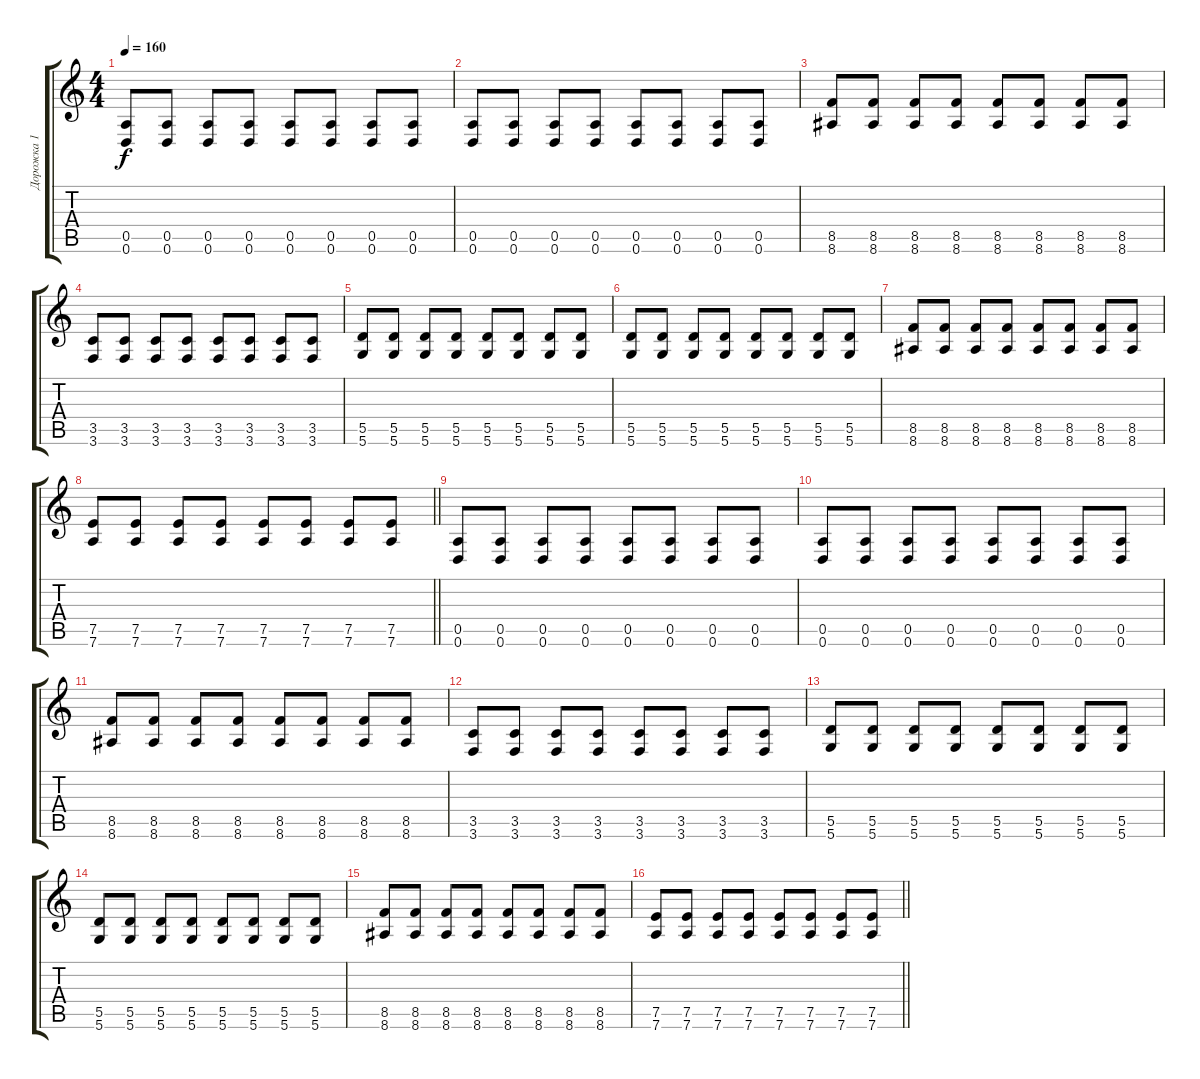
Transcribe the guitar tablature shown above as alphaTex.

\track ("Дорожка 1" "Дорожка 1") {instrument distortionguitar}
\staff {score tabs}
\tuning (E4 B3 G3 D3 A2 D2) {hide}
\ts (4 4)
\tempo 160
\clef g2
\ks c
(0.5 0.6).8{dy f} (0.5 0.6).8 (0.5 0.6).8 (0.5 0.6).8 (0.5 0.6).8 (0.5 0.6).8 (0.5 0.6).8 (0.5 0.6).8 |
(0.5 0.6).8 (0.5 0.6).8 (0.5 0.6).8 (0.5 0.6).8 (0.5 0.6).8 (0.5 0.6).8 (0.5 0.6).8 (0.5 0.6).8 |
(8.5 8.6).8 (8.5 8.6).8 (8.5 8.6).8 (8.5 8.6).8 (8.5 8.6).8 (8.5 8.6).8 (8.5 8.6).8 (8.5 8.6).8 |
(3.5 3.6).8 (3.5 3.6).8 (3.5 3.6).8 (3.5 3.6).8 (3.5 3.6).8 (3.5 3.6).8 (3.5 3.6).8 (3.5 3.6).8 |
(5.5 5.6).8 (5.5 5.6).8 (5.5 5.6).8 (5.5 5.6).8 (5.5 5.6).8 (5.5 5.6).8 (5.5 5.6).8 (5.5 5.6).8 |
(5.5 5.6).8 (5.5 5.6).8 (5.5 5.6).8 (5.5 5.6).8 (5.5 5.6).8 (5.5 5.6).8 (5.5 5.6).8 (5.5 5.6).8 |
(8.5 8.6).8 (8.5 8.6).8 (8.5 8.6).8 (8.5 8.6).8 (8.5 8.6).8 (8.5 8.6).8 (8.5 8.6).8 (8.5 8.6).8 |
\barLineRight lightlight
(7.5 7.6).8 (7.5 7.6).8 (7.5 7.6).8 (7.5 7.6).8 (7.5 7.6).8 (7.5 7.6).8 (7.5 7.6).8 (7.5 7.6).8 |
(0.5 0.6).8 (0.5 0.6).8 (0.5 0.6).8 (0.5 0.6).8 (0.5 0.6).8 (0.5 0.6).8 (0.5 0.6).8 (0.5 0.6).8 |
(0.5 0.6).8 (0.5 0.6).8 (0.5 0.6).8 (0.5 0.6).8 (0.5 0.6).8 (0.5 0.6).8 (0.5 0.6).8 (0.5 0.6).8 |
(8.5 8.6).8 (8.5 8.6).8 (8.5 8.6).8 (8.5 8.6).8 (8.5 8.6).8 (8.5 8.6).8 (8.5 8.6).8 (8.5 8.6).8 |
(3.5 3.6).8 (3.5 3.6).8 (3.5 3.6).8 (3.5 3.6).8 (3.5 3.6).8 (3.5 3.6).8 (3.5 3.6).8 (3.5 3.6).8 |
(5.5 5.6).8 (5.5 5.6).8 (5.5 5.6).8 (5.5 5.6).8 (5.5 5.6).8 (5.5 5.6).8 (5.5 5.6).8 (5.5 5.6).8 |
(5.5 5.6).8 (5.5 5.6).8 (5.5 5.6).8 (5.5 5.6).8 (5.5 5.6).8 (5.5 5.6).8 (5.5 5.6).8 (5.5 5.6).8 |
(8.5 8.6).8 (8.5 8.6).8 (8.5 8.6).8 (8.5 8.6).8 (8.5 8.6).8 (8.5 8.6).8 (8.5 8.6).8 (8.5 8.6).8 |
\barLineRight lightlight
(7.5 7.6).8 (7.5 7.6).8 (7.5 7.6).8 (7.5 7.6).8 (7.5 7.6).8 (7.5 7.6).8 (7.5 7.6).8 (7.5 7.6).8
